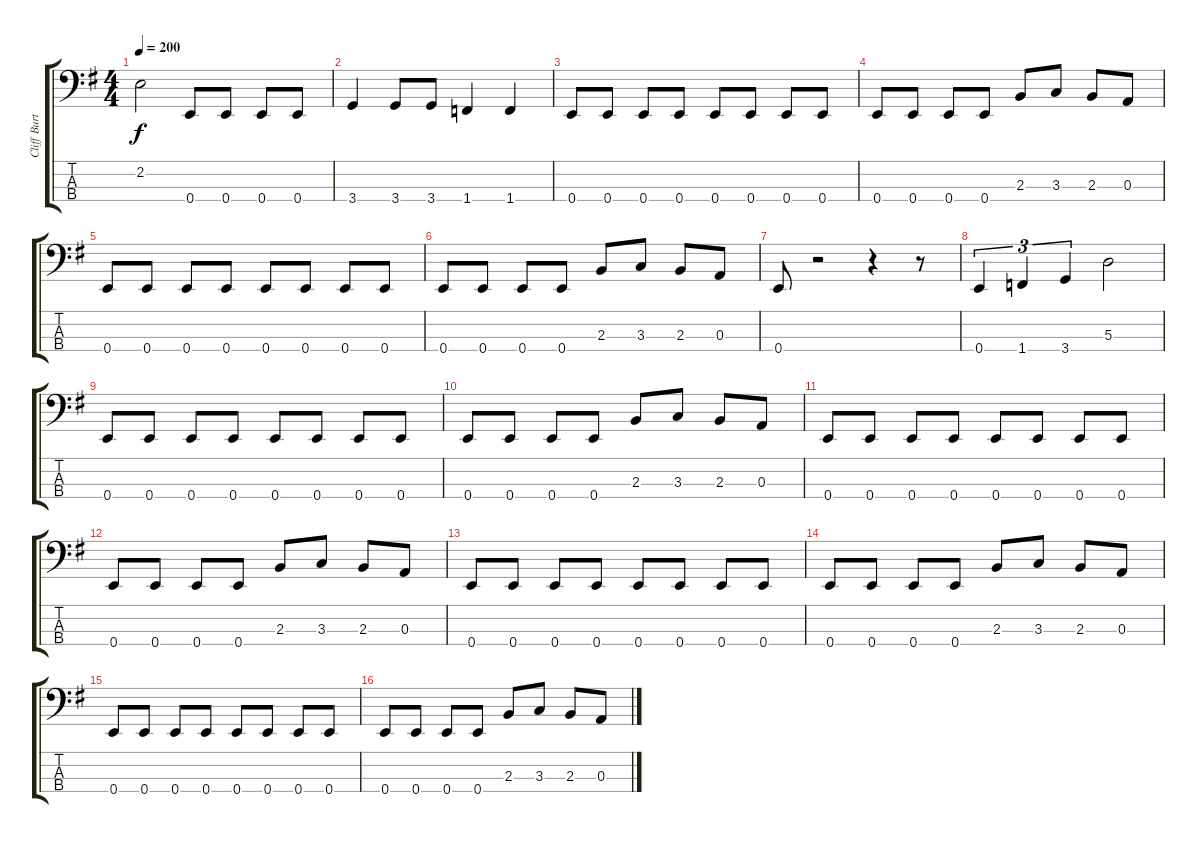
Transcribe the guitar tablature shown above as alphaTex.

\track ("Cliff Burton" "Cliff Burt") {instrument electricbasspick}
\staff {score tabs}
\tuning (G2 D2 A1 E1) {hide}
\ts (4 4)
\tempo 200
\clef f4
\ks g
2.2.2{dy f} 0.4.8 0.4.8 0.4.8 0.4.8 |
3.4.4 3.4.8 3.4.8 1.4.4 1.4.4 |
0.4.8 0.4.8 0.4.8 0.4.8 0.4.8 0.4.8 0.4.8 0.4.8 |
0.4.8 0.4.8 0.4.8 0.4.8 2.3.8 3.3.8 2.3.8 0.3.8 |
0.4.8 0.4.8 0.4.8 0.4.8 0.4.8 0.4.8 0.4.8 0.4.8 |
0.4.8 0.4.8 0.4.8 0.4.8 2.3.8 3.3.8 2.3.8 0.3.8 |
0.4.8 r.2 r.4 r.8 |
0.4.4{tu (3 2)} 1.4.4{tu (3 2)} 3.4.4{tu (3 2)} 5.3.2 |
0.4.8 0.4.8 0.4.8 0.4.8 0.4.8 0.4.8 0.4.8 0.4.8 |
0.4.8 0.4.8 0.4.8 0.4.8 2.3.8 3.3.8 2.3.8 0.3.8 |
0.4.8 0.4.8 0.4.8 0.4.8 0.4.8 0.4.8 0.4.8 0.4.8 |
0.4.8 0.4.8 0.4.8 0.4.8 2.3.8 3.3.8 2.3.8 0.3.8 |
0.4.8 0.4.8 0.4.8 0.4.8 0.4.8 0.4.8 0.4.8 0.4.8 |
0.4.8 0.4.8 0.4.8 0.4.8 2.3.8 3.3.8 2.3.8 0.3.8 |
0.4.8 0.4.8 0.4.8 0.4.8 0.4.8 0.4.8 0.4.8 0.4.8 |
0.4.8 0.4.8 0.4.8 0.4.8 2.3.8 3.3.8 2.3.8 0.3.8
